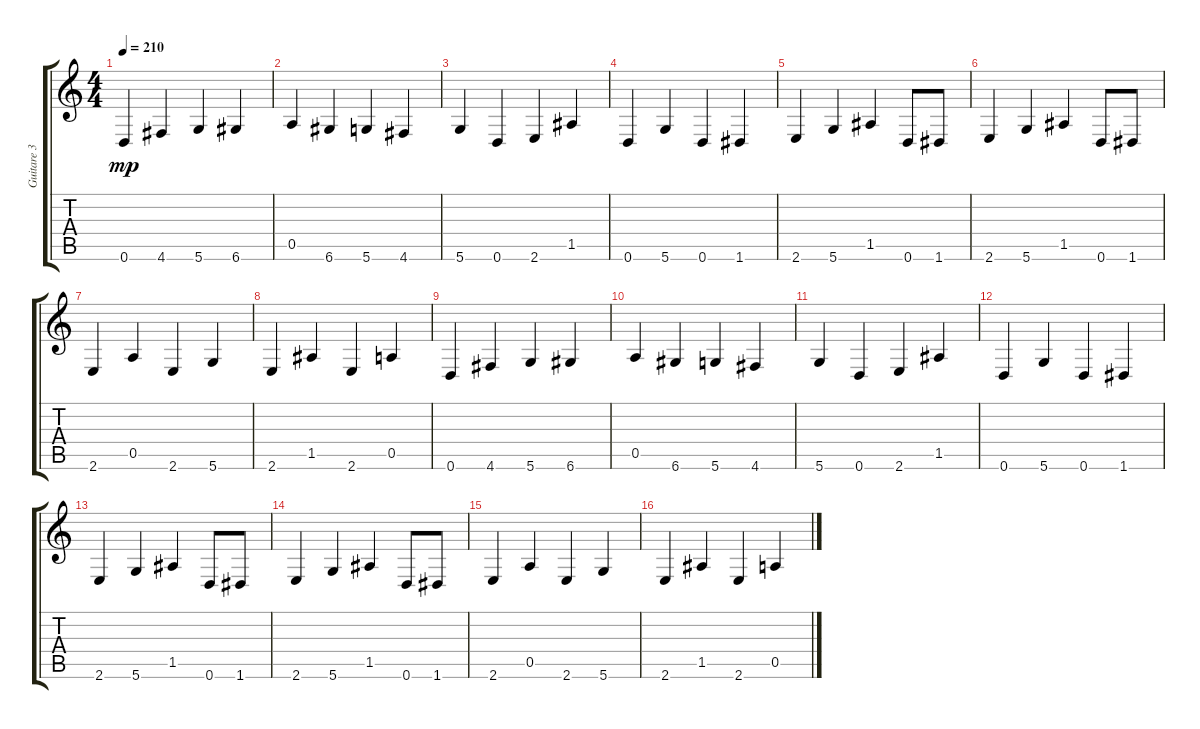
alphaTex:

\track ("Guitare 3" "Guitare 3") {instrument acousticguitarsteel}
\staff {score tabs}
\tuning (E4 B3 G3 D3 A2 D2) {hide}
\ts (4 4)
\tempo 210
\clef g2
\ks c
0.6.4{dy mp} 4.6.4 5.6.4 6.6.4 |
0.5.4 6.6.4 5.6.4 4.6.4 |
5.6.4 0.6.4 2.6.4 1.5.4 |
0.6.4 5.6.4 0.6.4 1.6.4 |
2.6.4 5.6.4 1.5.4 0.6.8 1.6.8 |
2.6.4 5.6.4 1.5.4 0.6.8 1.6.8 |
2.6.4 0.5.4 2.6.4 5.6.4 |
2.6.4 1.5.4 2.6.4 0.5.4 |
0.6.4 4.6.4 5.6.4 6.6.4 |
0.5.4 6.6.4 5.6.4 4.6.4 |
5.6.4 0.6.4 2.6.4 1.5.4 |
0.6.4 5.6.4 0.6.4 1.6.4 |
2.6.4 5.6.4 1.5.4 0.6.8 1.6.8 |
2.6.4 5.6.4 1.5.4 0.6.8 1.6.8 |
2.6.4 0.5.4 2.6.4 5.6.4 |
2.6.4 1.5.4 2.6.4 0.5.4
